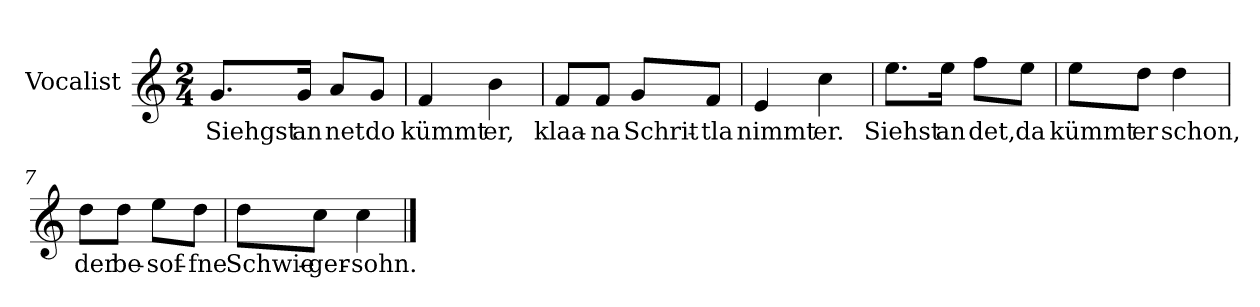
**kern	**text
*part1	*part1
*staff1	*staff1
*I"Vocalist	*
*k[]	*
*C:	*
*M2/4	*
=1	=1
8.gL	Siehgst
16gJk	an
8aL	net
8gJ	do
=2	=2
4f	kümmt
4b	er,
=3	=3
8fL	klaa-
8fJ	-na
8gL	Schrit-
8fJ	-tla
=4	=4
4e	nimmt
4cc	er.
=5	=5
8.eeL	Siehst
16eeJk	an
8ffL	det,
8eeJ	da
=6	=6
8eeL	kümmt
8ddJ	er
4dd	schon,
=7	=7
8ddL	der
8ddJ	be-
8eeL	-sof-
8ddJ	-fne
=8	=8
8ddL	Schwie-
8ccJ	-ger-
4cc	-sohn.
==	==
*-	*-
